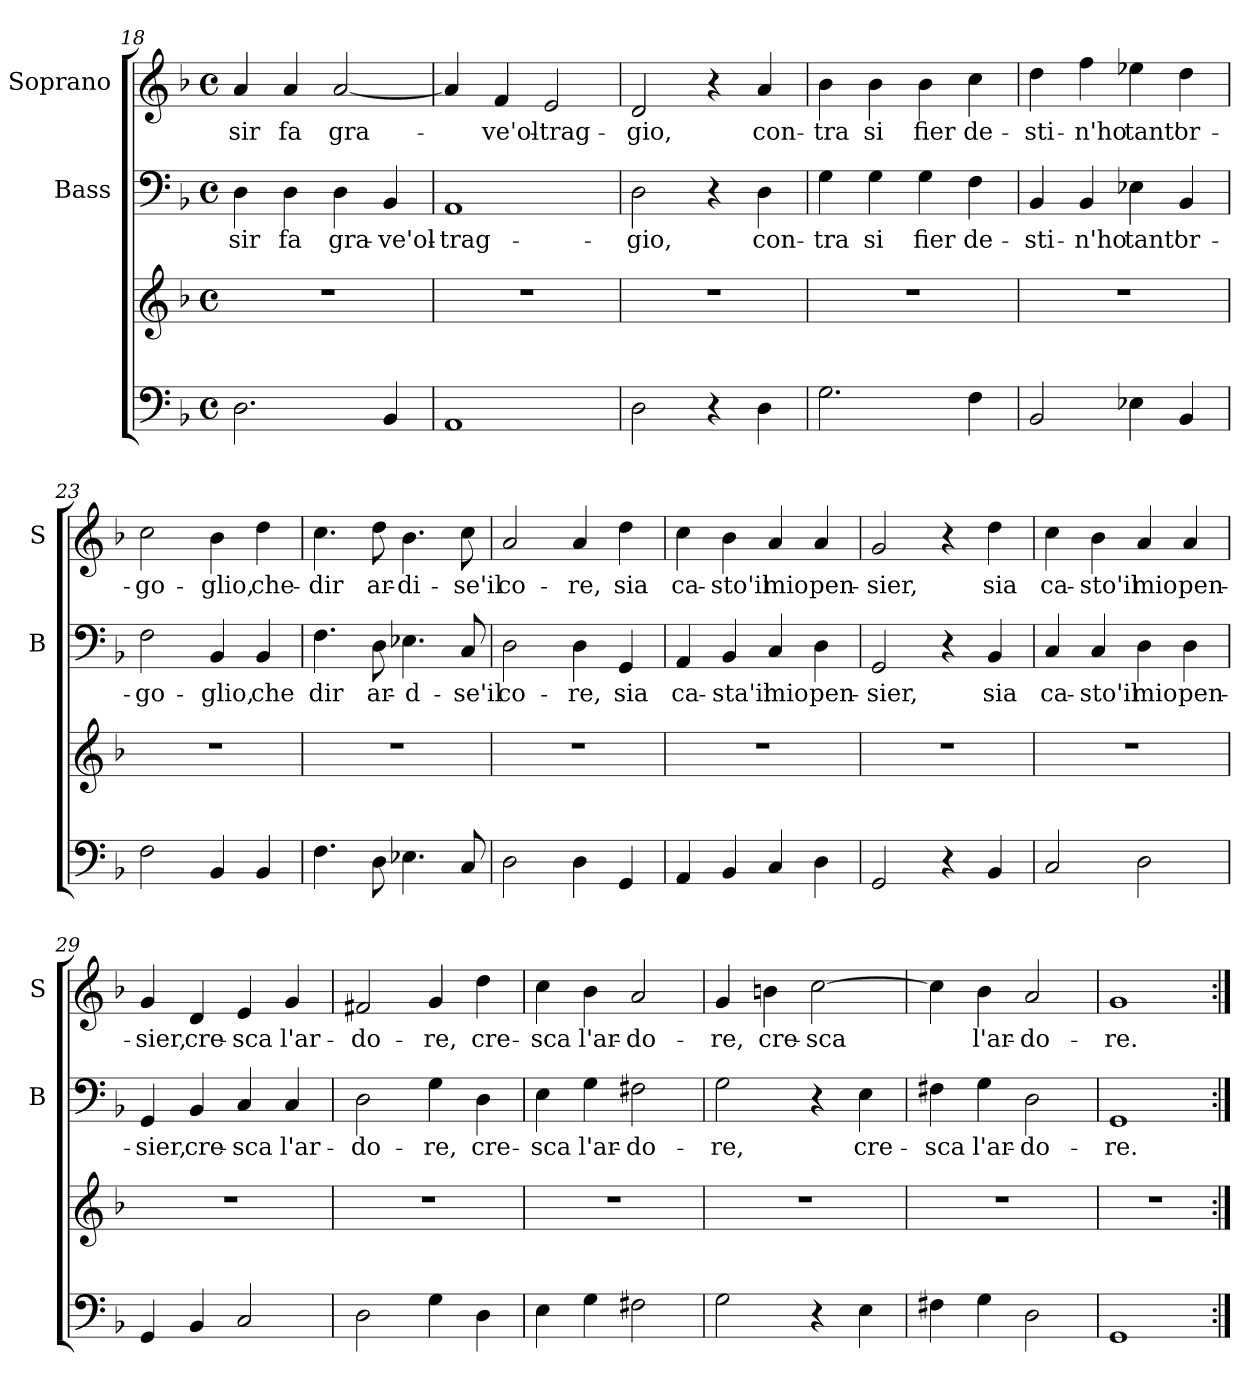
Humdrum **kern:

**kern	**kern	**kern	**text	**kern	**text
*part3	*part3	*part2	*part2	*part1	*part1
*staff4	*staff3	*staff2	*staff2	*staff1	*staff1
*	*	*I"Bass	*	*I"Soprano	*
*	*	*I'B	*	*I'S	*
!!LO:PB:g=z
*clefF4	*clefG2	*clefF4	*	*clefG2	*
*k[b-]	*k[b-]	*k[b-]	*	*k[b-]	*
*F:	*F:	*F:	*	*F:	*
*M4/4	*M4/4	*M4/4	*	*M4/4	*
*met(c)	*met(c)	*met(c)	*	*met(c)	*
=18	=18	=18	=18	=18	=18
!	!	!	!LO:LY:b	!	!LO:LY:b
2.D\	1r	4D\	-sir	4a/	-sir
!	!	!	!LO:LY:b	!	!LO:LY:b
.	.	4D\	fa	4a/	fa
!	!	!	!LO:LY:b	!	!LO:LY:b
.	.	4D\	gra-	[2a/	gra-
!	!	!	!LO:LY:b	!	!
4BB-/	.	4BB-/	-ve'ol-	.	.
=19	=19	=19	=19	=19	=19
!	!	!	!LO:LY:b	!	!
1AA	1r	1AA	-trag-	4a/]	.
!	!	!	!	!	!LO:LY:b
.	.	.	.	4f/	-ve'ol-
!	!	!	!	!	!LO:LY:b
.	.	.	.	2e/	-trag-
=20	=20	=20	=20	=20	=20
!	!	!	!LO:LY:b	!	!LO:LY:b
2D\	1r	2D\	-gio,	2d/	-gio,
4r	.	4r	.	4r	.
!	!	!	!LO:LY:b	!	!LO:LY:b
4D\	.	4D\	con-	4a/	con-
=21	=21	=21	=21	=21	=21
!	!	!	!LO:LY:b	!	!LO:LY:b
2.G\	1r	4G\	-tra	4b-\	-tra
!	!	!	!LO:LY:b	!	!LO:LY:b
.	.	4G\	si	4b-\	si
!	!	!	!LO:LY:b	!	!LO:LY:b
.	.	4G\	fier	4b-\	fier
!	!	!	!LO:LY:b	!	!LO:LY:b
4F\	.	4F\	de-	4cc\	de-
=22	=22	=22	=22	=22	=22
!	!	!	!LO:LY:b	!	!LO:LY:b
2BB-/	1r	4BB-/	-sti-	4dd\	-sti-
!	!	!	!LO:LY:b	!	!LO:LY:b
.	.	4BB-/	-n'ho	4ff\	-n'ho
!	!	!	!LO:LY:b	!	!LO:LY:b
4E-X\	.	4E-X\	tant'	4ee-X\	tant'
!	!	!	!LO:LY:b	!	!LO:LY:b
4BB-/	.	4BB-/	or-	4dd\	or-
=23	=23	=23	=23	=23	=23
!	!	!	!LO:LY:b	!	!LO:LY:b
2F\	1r	2F\	-go-	2cc\	-go-
!	!	!	!LO:LY:b	!	!LO:LY:b
4BB-/	.	4BB-/	-glio,	4b-\	-glio,
!	!	!	!LO:LY:b	!	!LO:LY:b
4BB-/	.	4BB-/	che	4dd\	che-
!!LO:LB:g=z
=24	=24	=24	=24	=24	=24
!	!	!	!LO:LY:b	!	!LO:LY:b
4.F\	1r	4.F\	dir	4.cc\	-dir
!	!	!	!LO:LY:b	!	!LO:LY:b
8D\	.	8D\	ar-	8dd\	ar-
!	!	!	!LO:LY:b	!	!LO:LY:b
4.E-X\	.	4.E-X\	-d-	4.b-\	-di-
!	!	!	!LO:LY:b	!	!LO:LY:b
8C/	.	8C/	-se'il	8cc\	-se'il
=25	=25	=25	=25	=25	=25
!	!	!	!LO:LY:b	!	!LO:LY:b
2D\	1r	2D\	co-	2a/	co-
!	!	!	!LO:LY:b	!	!LO:LY:b
4D\	.	4D\	-re,	4a/	-re,
!	!	!	!LO:LY:b	!	!LO:LY:b
4GG/	.	4GG/	sia	4dd\	sia
=26	=26	=26	=26	=26	=26
!	!	!	!LO:LY:b	!	!LO:LY:b
4AA/	1r	4AA/	ca-	4cc\	ca-
!	!	!	!LO:LY:b	!	!LO:LY:b
4BB-/	.	4BB-/	-sta'il	4b-\	-sto'il
!	!	!	!LO:LY:b	!	!LO:LY:b
4C/	.	4C/	mio	4a/	mio
!	!	!	!LO:LY:b	!	!LO:LY:b
4D\	.	4D\	pen-	4a/	pen-
=27	=27	=27	=27	=27	=27
!	!	!	!LO:LY:b	!	!LO:LY:b
2GG/	1r	2GG/	-sier,	2g/	-sier,
4r	.	4r	.	4r	.
!	!	!	!LO:LY:b	!	!LO:LY:b
4BB-/	.	4BB-/	sia	4dd\	sia
=28	=28	=28	=28	=28	=28
!	!	!	!LO:LY:b	!	!LO:LY:b
2C/	1r	4C/	ca-	4cc\	ca-
!	!	!	!LO:LY:b	!	!LO:LY:b
.	.	4C/	-sto'il	4b-\	-sto'il
!	!	!	!LO:LY:b	!	!LO:LY:b
2D\	.	4D\	mio	4a/	mio
!	!	!	!LO:LY:b	!	!LO:LY:b
.	.	4D\	pen-	4a/	pen-
!!LO:LB:g=z
=29	=29	=29	=29	=29	=29
!	!	!	!LO:LY:b	!	!LO:LY:b
4GG/	1r	4GG/	-sier,	4g/	-sier,
!	!	!	!LO:LY:b	!	!LO:LY:b
4BB-/	.	4BB-/	cre-	4d/	cre-
!	!	!	!LO:LY:b	!	!LO:LY:b
2C/	.	4C/	-sca	4e/	-sca
!	!	!	!LO:LY:b	!	!LO:LY:b
.	.	4C/	l'ar-	4g/	l'ar-
=30	=30	=30	=30	=30	=30
!	!	!	!LO:LY:b	!	!LO:LY:b
2D\	1r	2D\	-do-	2f#X/	-do-
!	!	!	!LO:LY:b	!	!LO:LY:b
4G\	.	4G\	-re,	4g/	-re,
!	!	!	!LO:LY:b	!	!LO:LY:b
4D\	.	4D\	cre-	4dd\	cre-
=31	=31	=31	=31	=31	=31
!	!	!	!LO:LY:b	!	!LO:LY:b
4E\	1r	4E\	-sca	4cc\	-sca
!	!	!	!LO:LY:b	!	!LO:LY:b
4G\	.	4G\	l'ar-	4b-\	l'ar-
!	!	!	!LO:LY:b	!	!LO:LY:b
2F#X\	.	2F#X\	-do-	2a/	-do-
=32	=32	=32	=32	=32	=32
!	!	!	!LO:LY:b	!	!LO:LY:b
2G\	1r	2G\	-re,	4g/	-re,
!	!	!	!	!	!LO:LY:b
.	.	.	.	4bn\	cre-
!	!	!	!	!	!LO:LY:b
4r	.	4r	.	[2cc\	-sca
!	!	!	!LO:LY:b	!	!
4E\	.	4E\	cre-	.	.
=33	=33	=33	=33	=33	=33
!	!	!	!LO:LY:b	!	!
4F#X\	1r	4F#X\	-sca	4cc\]	.
!	!	!	!LO:LY:b	!	!LO:LY:b
4G\	.	4G\	l'ar-	4b-\	l'ar-
!	!	!	!LO:LY:b	!	!LO:LY:b
2D\	.	2D\	-do-	2a/	-do-
=34	=34	=34	=34	=34	=34
!	!	!	!LO:LY:b	!	!LO:LY:b
1GG	1r	1GG	-re.	1g	-re.
=:|!	=:|!	=:|!	=:|!	=:|!	=:|!
*-	*-	*-	*-	*-	*-
